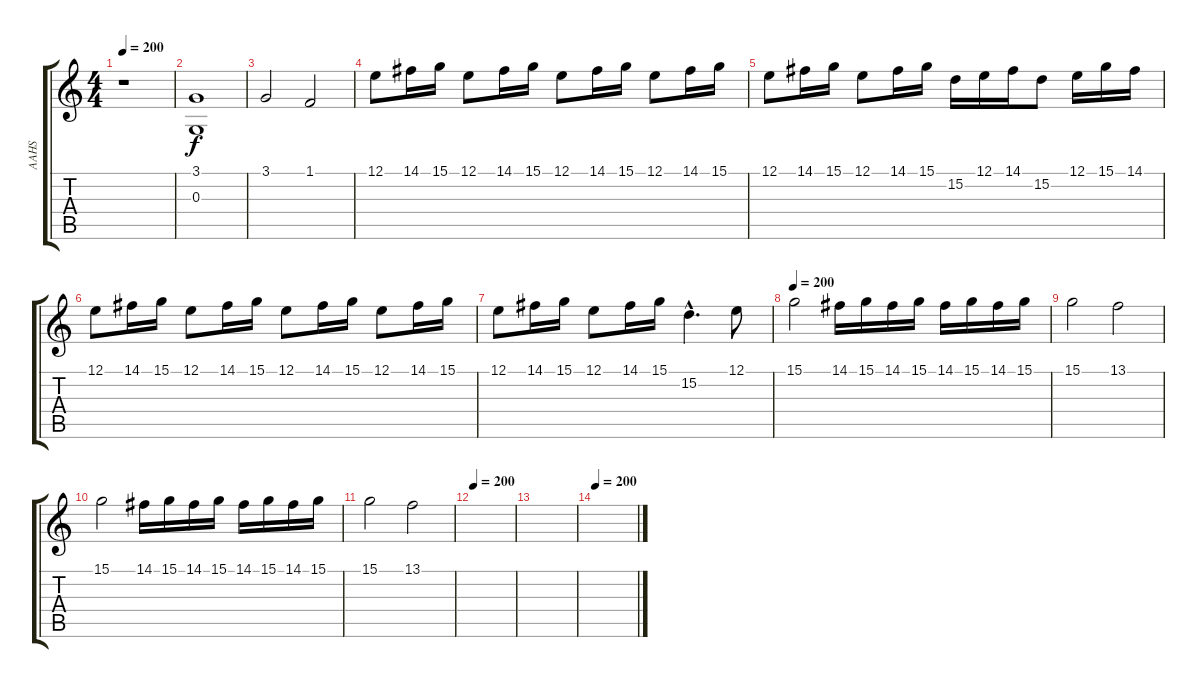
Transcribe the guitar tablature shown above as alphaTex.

\track ("AAHS" "AAHS") {instrument stringensemble1}
\staff {score tabs}
\tuning (E4 B3 G3 D3 A2 E2) {hide}
\ts (4 4)
\tempo 200
\clef g2
\ks c
r.1{dy f} |
(3.1 0.3).1 |
3.1.2 1.1.2 |
12.1.8 14.1.16 15.1.16 12.1.8 14.1.16 15.1.16 12.1.8 14.1.16 15.1.16 12.1.8 14.1.16 15.1.16 |
12.1.8 14.1.16 15.1.16 12.1.8 14.1.16 15.1.16 15.2.16 12.1.16 14.1.16 15.2.8 12.1.16 15.1.16 14.1.16 |
12.1.8 14.1.16 15.1.16 12.1.8 14.1.16 15.1.16 12.1.8 14.1.16 15.1.16 12.1.8 14.1.16 15.1.16 |
12.1.8 14.1.16 15.1.16 12.1.8 14.1.16 15.1.16 15.2{hac}.4{d} 12.1.8 |
\tempo 200
15.1.2 14.1.16 15.1.16 14.1.16 15.1.16 14.1.16 15.1.16 14.1.16 15.1.16 |
15.1.2 13.1.2 |
15.1.2 14.1.16 15.1.16 14.1.16 15.1.16 14.1.16 15.1.16 14.1.16 15.1.16 |
15.1.2 13.1.2 |
\tempo 200
|
|
\tempo 200
